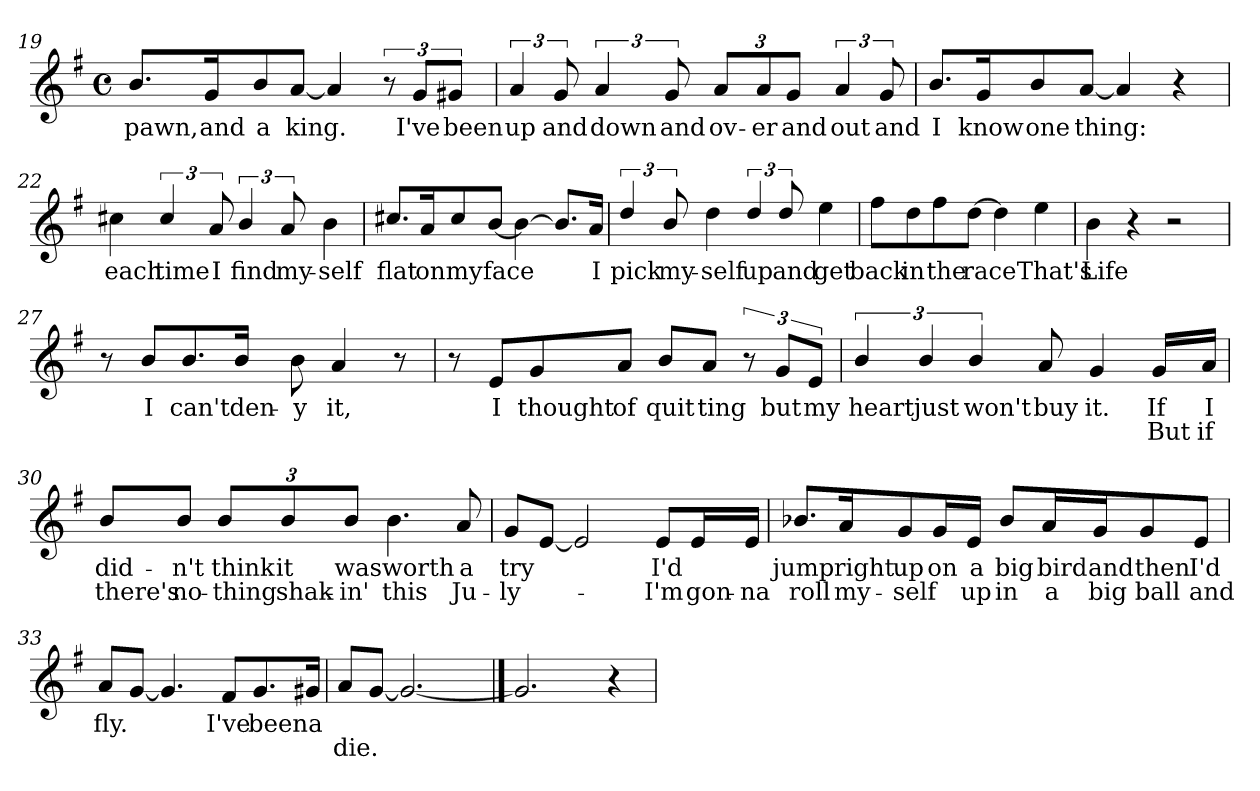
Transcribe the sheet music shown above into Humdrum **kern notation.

**kern	**text	**text
*part1	*part1	*part1
*staff1	*staff1	*staff1
*clefG2	*	*
*k[f#]	*	*
*G:	*	*
*M4/4	*	*
*met(c)	*	*
=19	=19	=19
8.b/L	pawn,	.
16g/	and	.
8b/	a	.
[8a/J	king.	.
4a/]	.	.
12r	.	.
12g/L	I've	.
12g#X/J	been	.
!!LO:LB:g=z
=20	=20	=20
6a/	up	.
12g/	and	.
6a/	down	.
12g/	and	.
*Xbrackettup	*	*
12a/L	ov-	.
12a/	-er	.
12g/J	and	.
*brackettup	*	*
6a/	out	.
12g/	and	.
=21	=21	=21
8.b/L	I	.
16g/	know	.
8b/	one	.
[8a/J	thing:	.
4a/]	.	.
4r	.	.
=22	=22	=22
4cc#X\	each	.
6cc#/	time	.
12a/	I	.
6b/	find	.
12a/	my-	.
4b\	-self	.
!!LO:LB:g=z
=23	=23	=23
8.cc#X/L	flat	.
16a/	on	.
8cc#/	my	.
[8b/J	face	.
4b\_	.	.
8.b/L]	.	.
16a/J	I	.
=24	=24	=24
6dd/	pick	.
12b/	my-	.
4dd\	self	.
6dd/	up	.
12dd/	and	.
4ee\	get	.
=25	=25	=25
8ff#\L	back	.
8dd\	in	.
8ff#\	the	.
[8dd\J	race	.
4dd\]	.	.
4ee\	That's	.
=26	=26	=26
4b\	Life	.
4r	.	.
2r	.	.
!!LO:PB:g=z
=27	=27	=27
8r	.	.
8b/L	I	.
8.b/	can't	.
16b/J	den-	.
8b\	-y	.
4a/	it,	.
8r	.	.
=28	=28	=28
8r	.	.
8e/L	I	.
8g/	thought	.
8a/J	of	.
8b/L	quit	.
8a/J	ting	.
12r	.	.
12g/L	but	.
12e/J	my	.
=29	=29	=29
6b/	heart	.
6b/	just	.
6b/	won't	.
8a/	buy	.
4g/	it.	.
16g/L	If	But
16a/J	I	if
!!LO:LB:g=z
=30	=30	=30
8b/L	did-	there's
8b/J	-n't	no-
*Xbrackettup	*	*
12b/L	think	-thing
12b/	it	shak-
12b/J	was	in'
4.b\	worth	this
8a/	a	Ju-
=31	=31	=31
8g/L	try	-ly-
[8e/J	.	.
2e/]	.	.
8e/L	I'd	I'm
16e/	.	gon-
16e/J	.	-na
!!LO:LB:g=z
=32	=32	=32
8.b-X/L	jump	roll
16a/	right	my-
8g/	up	-self
16g/	on	.
16e/J	a	up
8b-/L	big	in
16a/	bird	a
16g/	and	big
8g/	then	ball
8e/J	I'd	and
=33	=33	=33
8a/L	fly.	.
[8g/J	.	.
4.g/]	.	.
8f#/L	I've	.
8.g/	been	.
16g#X/J	a	.
=34	=34	=34
8a/L	.	die.
[8g/J	.	.
2.g/_	.	.
==35	==35	==35
2.g/]	.	.
4r	.	.
=	=	=
*-	*-	*-
